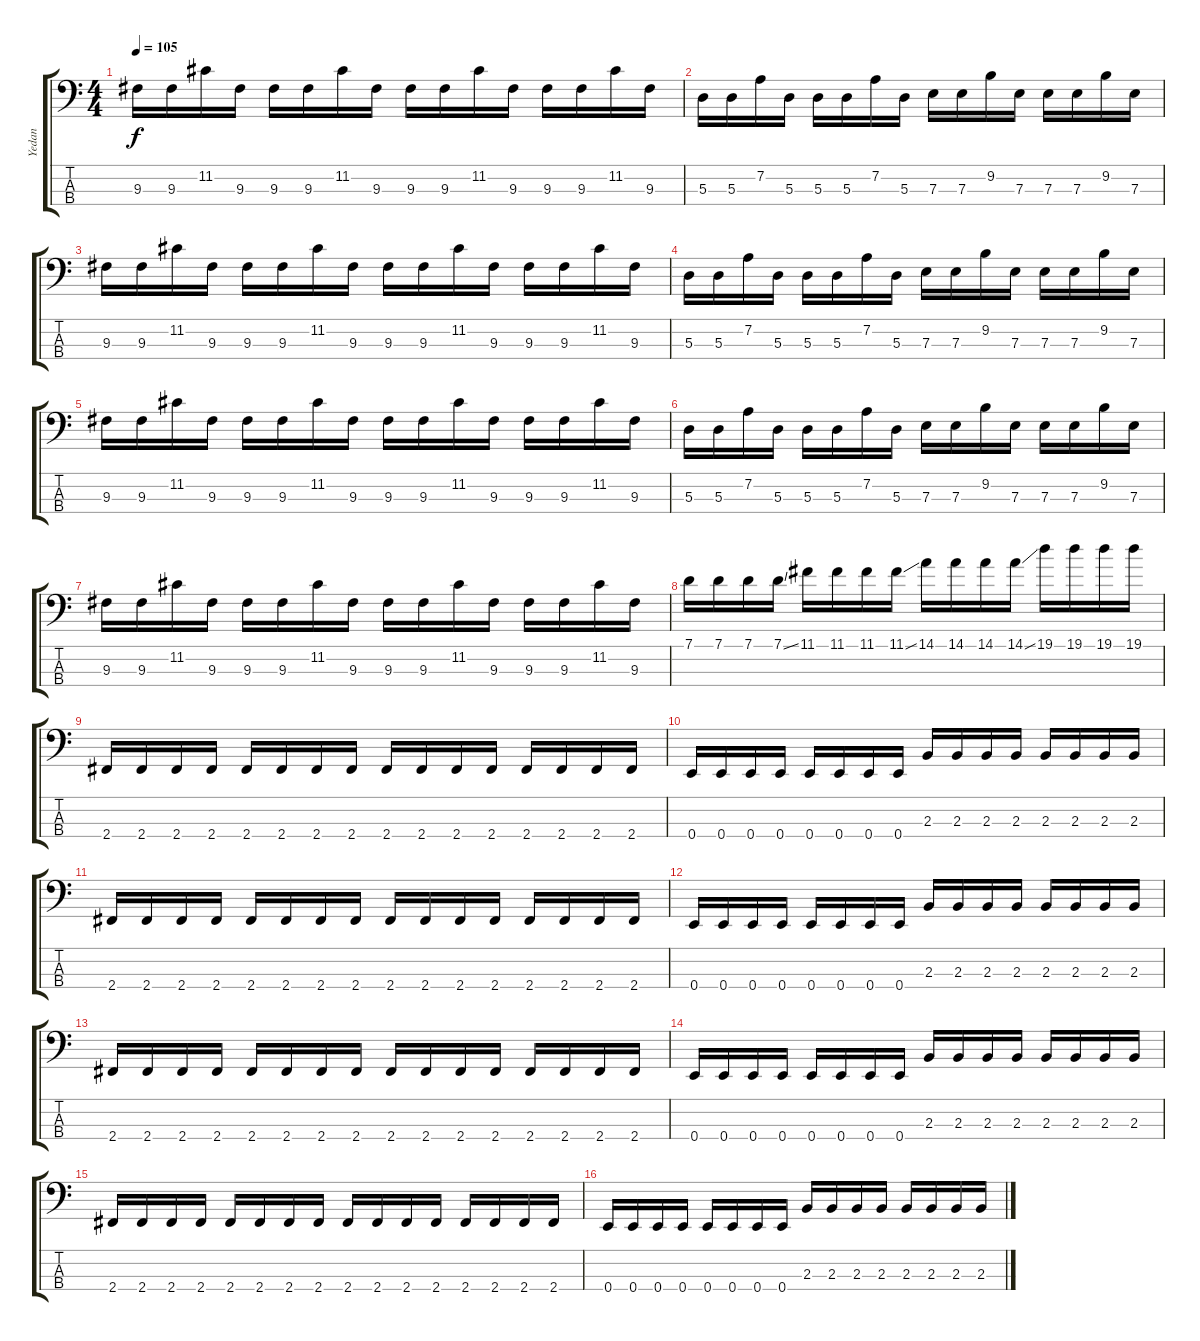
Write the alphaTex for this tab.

\track ("Yedan" "Yedan") {instrument electricbassfinger}
\staff {score tabs}
\tuning (G2 D2 A1 E1) {hide}
\ts (4 4)
\tempo 105
\clef f4
\ks c
9.3.16{dy f} 9.3.16 11.2.16 9.3.16 9.3.16 9.3.16 11.2.16 9.3.16 9.3.16 9.3.16 11.2.16 9.3.16 9.3.16 9.3.16 11.2.16 9.3.16 |
5.3.16 5.3.16 7.2.16 5.3.16 5.3.16 5.3.16 7.2.16 5.3.16 7.3.16 7.3.16 9.2.16 7.3.16 7.3.16 7.3.16 9.2.16 7.3.16 |
9.3.16 9.3.16 11.2.16 9.3.16 9.3.16 9.3.16 11.2.16 9.3.16 9.3.16 9.3.16 11.2.16 9.3.16 9.3.16 9.3.16 11.2.16 9.3.16 |
5.3.16 5.3.16 7.2.16 5.3.16 5.3.16 5.3.16 7.2.16 5.3.16 7.3.16 7.3.16 9.2.16 7.3.16 7.3.16 7.3.16 9.2.16 7.3.16 |
9.3.16 9.3.16 11.2.16 9.3.16 9.3.16 9.3.16 11.2.16 9.3.16 9.3.16 9.3.16 11.2.16 9.3.16 9.3.16 9.3.16 11.2.16 9.3.16 |
5.3.16 5.3.16 7.2.16 5.3.16 5.3.16 5.3.16 7.2.16 5.3.16 7.3.16 7.3.16 9.2.16 7.3.16 7.3.16 7.3.16 9.2.16 7.3.16 |
9.3.16 9.3.16 11.2.16 9.3.16 9.3.16 9.3.16 11.2.16 9.3.16 9.3.16 9.3.16 11.2.16 9.3.16 9.3.16 9.3.16 11.2.16 9.3.16 |
7.1.16 7.1.16 7.1.16 7.1{ss}.16 11.1.16 11.1.16 11.1.16 11.1{ss}.16 14.1.16 14.1.16 14.1.16 14.1{ss}.16 19.1.16 19.1.16 19.1.16 19.1.16 |
2.4.16 2.4.16 2.4.16 2.4.16 2.4.16 2.4.16 2.4.16 2.4.16 2.4.16 2.4.16 2.4.16 2.4.16 2.4.16 2.4.16 2.4.16 2.4.16 |
0.4.16 0.4.16 0.4.16 0.4.16 0.4.16 0.4.16 0.4.16 0.4.16 2.3.16 2.3.16 2.3.16 2.3.16 2.3.16 2.3.16 2.3.16 2.3.16 |
2.4.16 2.4.16 2.4.16 2.4.16 2.4.16 2.4.16 2.4.16 2.4.16 2.4.16 2.4.16 2.4.16 2.4.16 2.4.16 2.4.16 2.4.16 2.4.16 |
0.4.16 0.4.16 0.4.16 0.4.16 0.4.16 0.4.16 0.4.16 0.4.16 2.3.16 2.3.16 2.3.16 2.3.16 2.3.16 2.3.16 2.3.16 2.3.16 |
2.4.16 2.4.16 2.4.16 2.4.16 2.4.16 2.4.16 2.4.16 2.4.16 2.4.16 2.4.16 2.4.16 2.4.16 2.4.16 2.4.16 2.4.16 2.4.16 |
0.4.16 0.4.16 0.4.16 0.4.16 0.4.16 0.4.16 0.4.16 0.4.16 2.3.16 2.3.16 2.3.16 2.3.16 2.3.16 2.3.16 2.3.16 2.3.16 |
2.4.16 2.4.16 2.4.16 2.4.16 2.4.16 2.4.16 2.4.16 2.4.16 2.4.16 2.4.16 2.4.16 2.4.16 2.4.16 2.4.16 2.4.16 2.4.16 |
0.4.16 0.4.16 0.4.16 0.4.16 0.4.16 0.4.16 0.4.16 0.4.16 2.3.16 2.3.16 2.3.16 2.3.16 2.3.16 2.3.16 2.3.16 2.3.16
